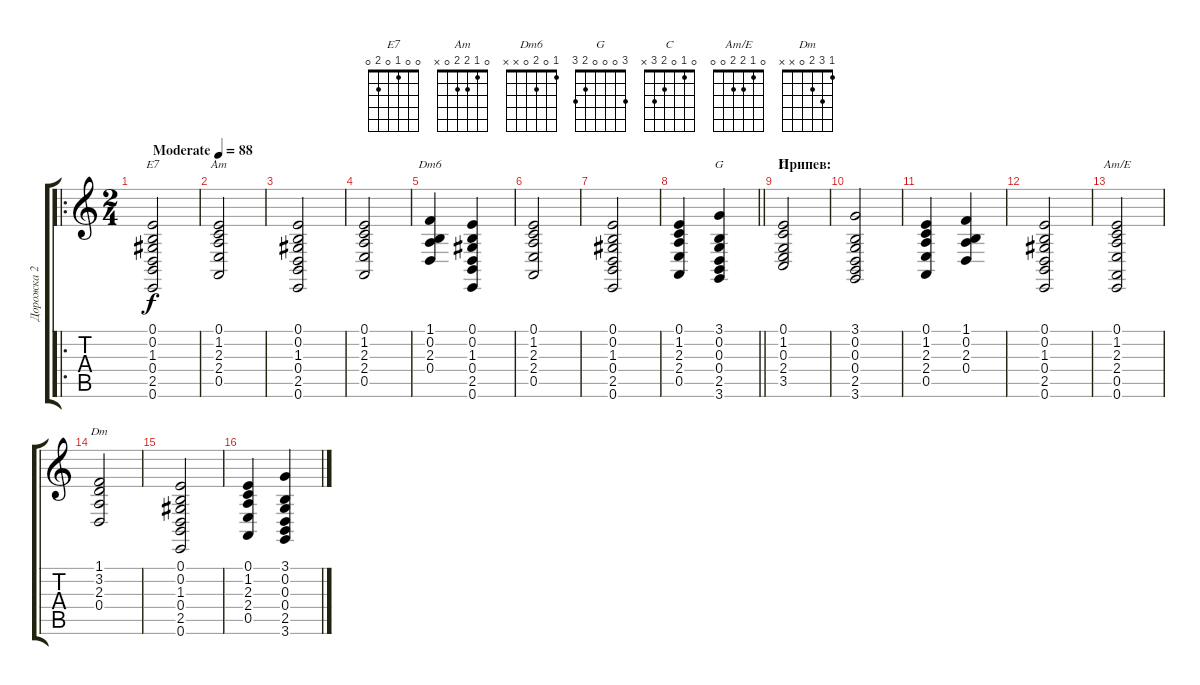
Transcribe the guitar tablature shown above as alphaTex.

\track ("Дорожка 2" "Дорожка 2") {instrument stringensemble1}
\staff {score tabs}
\tuning (E4 B3 G3 D3 A2 E2) {hide}
\chord ("E7" 0 0 1 0 2 0)
\chord ("Am" 0 1 2 2 0 x)
\chord ("Dm6" 1 0 2 0 x x)
\chord ("G" 3 0 0 0 2 3)
\chord ("C" 0 1 0 2 3 x)
\chord ("Am/E" 0 1 2 2 0 0)
\chord ("Dm" 1 3 2 0 x x)
\ro
\ts (2 4)
\tempo (88 "Moderate")
\clef g2
\ks c
(0.1 0.2 1.3 0.4 2.5 0.6).2{ch "E7" dy f instrument stringensemble1} |
(0.1 1.2 2.3 2.4 0.5).2{ch "Am"} |
(0.1 0.2 1.3 0.4 2.5 0.6).2 |
(0.1 1.2 2.3 2.4 0.5).2 |
(1.1 0.2 2.3 0.4).4{ch "Dm6"} (0.1 0.2 1.3 0.4 2.5 0.6).4 |
(0.1 1.2 2.3 2.4 0.5).2 |
(0.1 0.2 1.3 0.4 2.5 0.6).2 |
\barLineRight lightlight
(0.1 1.2 2.3 2.4 0.5).4 (3.1 0.2 0.3 0.4 2.5 3.6).4{ch "G"} |
\section ("" "Припев:")
(0.1 1.2 0.3 2.4 3.5).2{ch "C"} |
(3.1 0.2 0.3 0.4 2.5 3.6).2 |
(0.1 1.2 2.3 2.4 0.5).4 (1.1 0.2 2.3 0.4).4 |
(0.1 0.2 1.3 0.4 2.5 0.6).2 |
(0.1 1.2 2.3 2.4 0.5 0.6).2{ch "Am/E"} |
(1.1 3.2 2.3 0.4).2{ch "Dm"} |
(0.1 0.2 1.3 0.4 2.5 0.6).2 |
(0.1 1.2 2.3 2.4 0.5).4 (3.1 0.2 0.3 0.4 2.5 3.6).4
